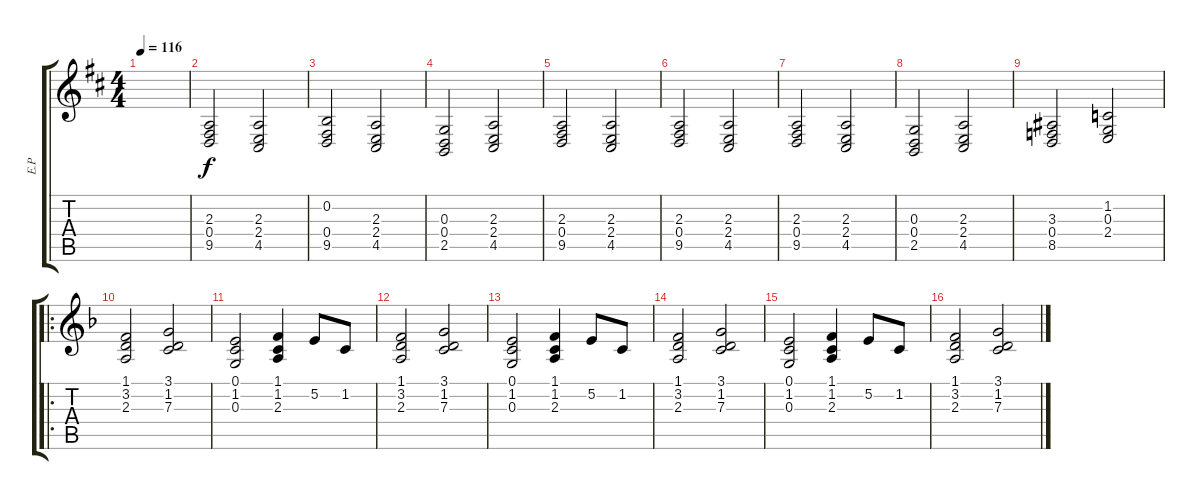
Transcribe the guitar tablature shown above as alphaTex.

\track ("E.P" "E.P") {instrument electricgrandpiano}
\staff {score tabs}
\tuning (E4 B3 G3 D3 A2 E2) {hide}
\ts (4 4)
\tempo 116
\clef g2
\ks d
|
(2.3 0.4 9.5).2 (2.3 2.4 4.5).2 |
(0.2 0.4 9.5).2 (2.3 2.4 4.5).2 |
(0.3 0.4 2.5).2 (2.3 2.4 4.5).2 |
(2.3 0.4 9.5).2 (2.3 2.4 4.5).2 |
(2.3 0.4 9.5).2 (2.3 2.4 4.5).2 |
(2.3 0.4 9.5).2 (2.3 2.4 4.5).2 |
(0.3 0.4 2.5).2 (2.3 2.4 4.5).2 |
(3.3 0.4 8.5).2 (1.2 0.3 2.4).2 |
\ro
\ks f
(1.1 3.2 2.3).2 (3.1 1.2 7.3).2 |
(0.1 1.2 0.3).2 (1.1 1.2 2.3).4 5.2.8 1.2.8 |
(1.1 3.2 2.3).2 (3.1 1.2 7.3).2 |
(0.1 1.2 0.3).2 (1.1 1.2 2.3).4 5.2.8 1.2.8 |
(1.1 3.2 2.3).2 (3.1 1.2 7.3).2 |
(0.1 1.2 0.3).2 (1.1 1.2 2.3).4 5.2.8 1.2.8 |
(1.1 3.2 2.3).2 (3.1 1.2 7.3).2
